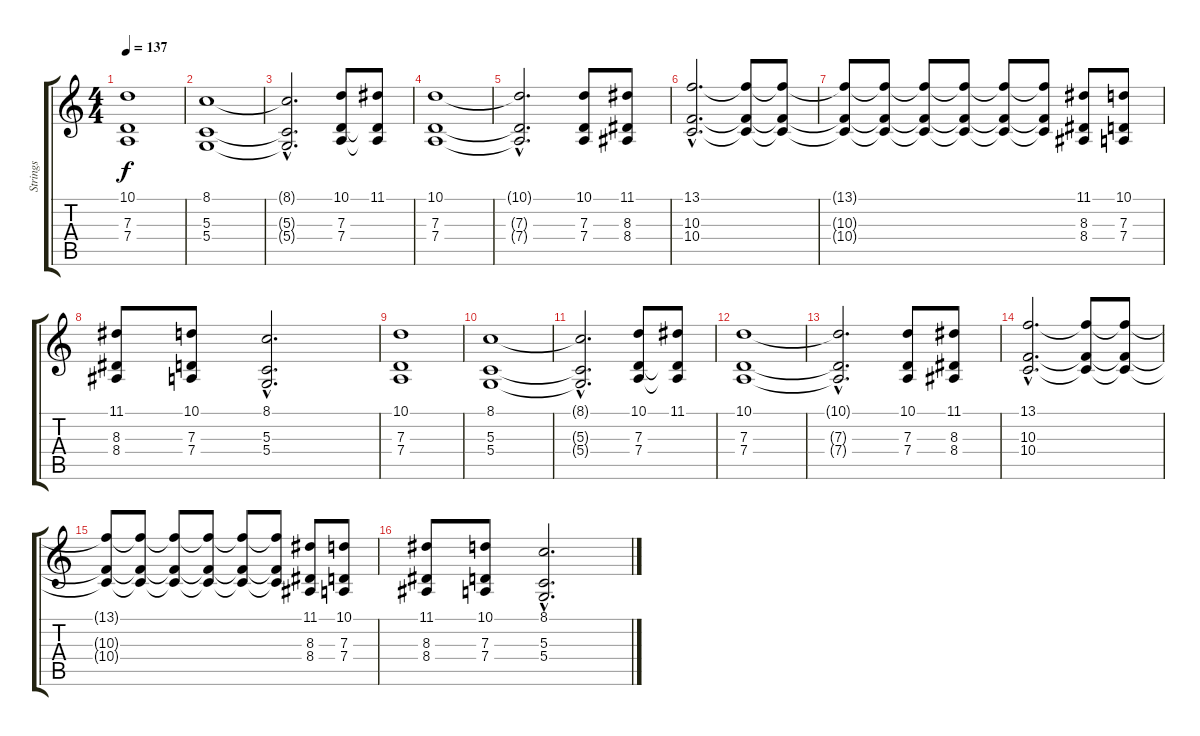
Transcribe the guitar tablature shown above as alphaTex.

\track ("Strings" "Strings") {instrument stringensemble1}
\staff {score tabs}
\tuning (E4 B3 G3 D3 A2 E2) {hide}
\ts (4 4)
\tempo 137
\clef g2
\ks c
(10.1 7.3 7.4).1{dy f} |
(8.1 5.3 5.4).1 |
(8.1{hac t} 5.3{hac t} 5.4{hac t}).2{d} (10.1 7.3 7.4).8 (11.1 7.3{t} 7.4{t}).8 |
(10.1 7.3 7.4).1 |
(10.1{hac t} 7.3{hac t} 7.4{hac t}).2{d} (10.1 7.3 7.4).8 (11.1 8.3 8.4).8 |
(13.1{hac} 10.3{hac} 10.4{hac}).2{d} (13.1{t} 10.3{t} 10.4{t}).8 (13.1{t} 10.3{t} 10.4{t}).8 |
(13.1{t} 10.3{t} 10.4{t}).8 (13.1{t} 10.3{t} 10.4{t}).8 (13.1{t} 10.3{t} 10.4{t}).8 (13.1{t} 10.3{t} 10.4{t}).8 (13.1{t} 10.3{t} 10.4{t}).8 (13.1{t} 10.3{t} 10.4{t}).8 (11.1 8.3 8.4).8 (10.1 7.3 7.4).8 |
(11.1 8.3 8.4).8 (10.1 7.3 7.4).8 (8.1{hac} 5.3{hac} 5.4{hac}).2{d} |
(10.1 7.3 7.4).1 |
(8.1 5.3 5.4).1 |
(8.1{hac t} 5.3{hac t} 5.4{hac t}).2{d} (10.1 7.3 7.4).8 (11.1 7.3{t} 7.4{t}).8 |
(10.1 7.3 7.4).1 |
(10.1{hac t} 7.3{hac t} 7.4{hac t}).2{d} (10.1 7.3 7.4).8 (11.1 8.3 8.4).8 |
(13.1{hac} 10.3{hac} 10.4{hac}).2{d} (13.1{t} 10.3{t} 10.4{t}).8 (13.1{t} 10.3{t} 10.4{t}).8 |
(13.1{t} 10.3{t} 10.4{t}).8 (13.1{t} 10.3{t} 10.4{t}).8 (13.1{t} 10.3{t} 10.4{t}).8 (13.1{t} 10.3{t} 10.4{t}).8 (13.1{t} 10.3{t} 10.4{t}).8 (13.1{t} 10.3{t} 10.4{t}).8 (11.1 8.3 8.4).8 (10.1 7.3 7.4).8 |
(11.1 8.3 8.4).8 (10.1 7.3 7.4).8 (8.1{hac} 5.3{hac} 5.4{hac}).2{d}
